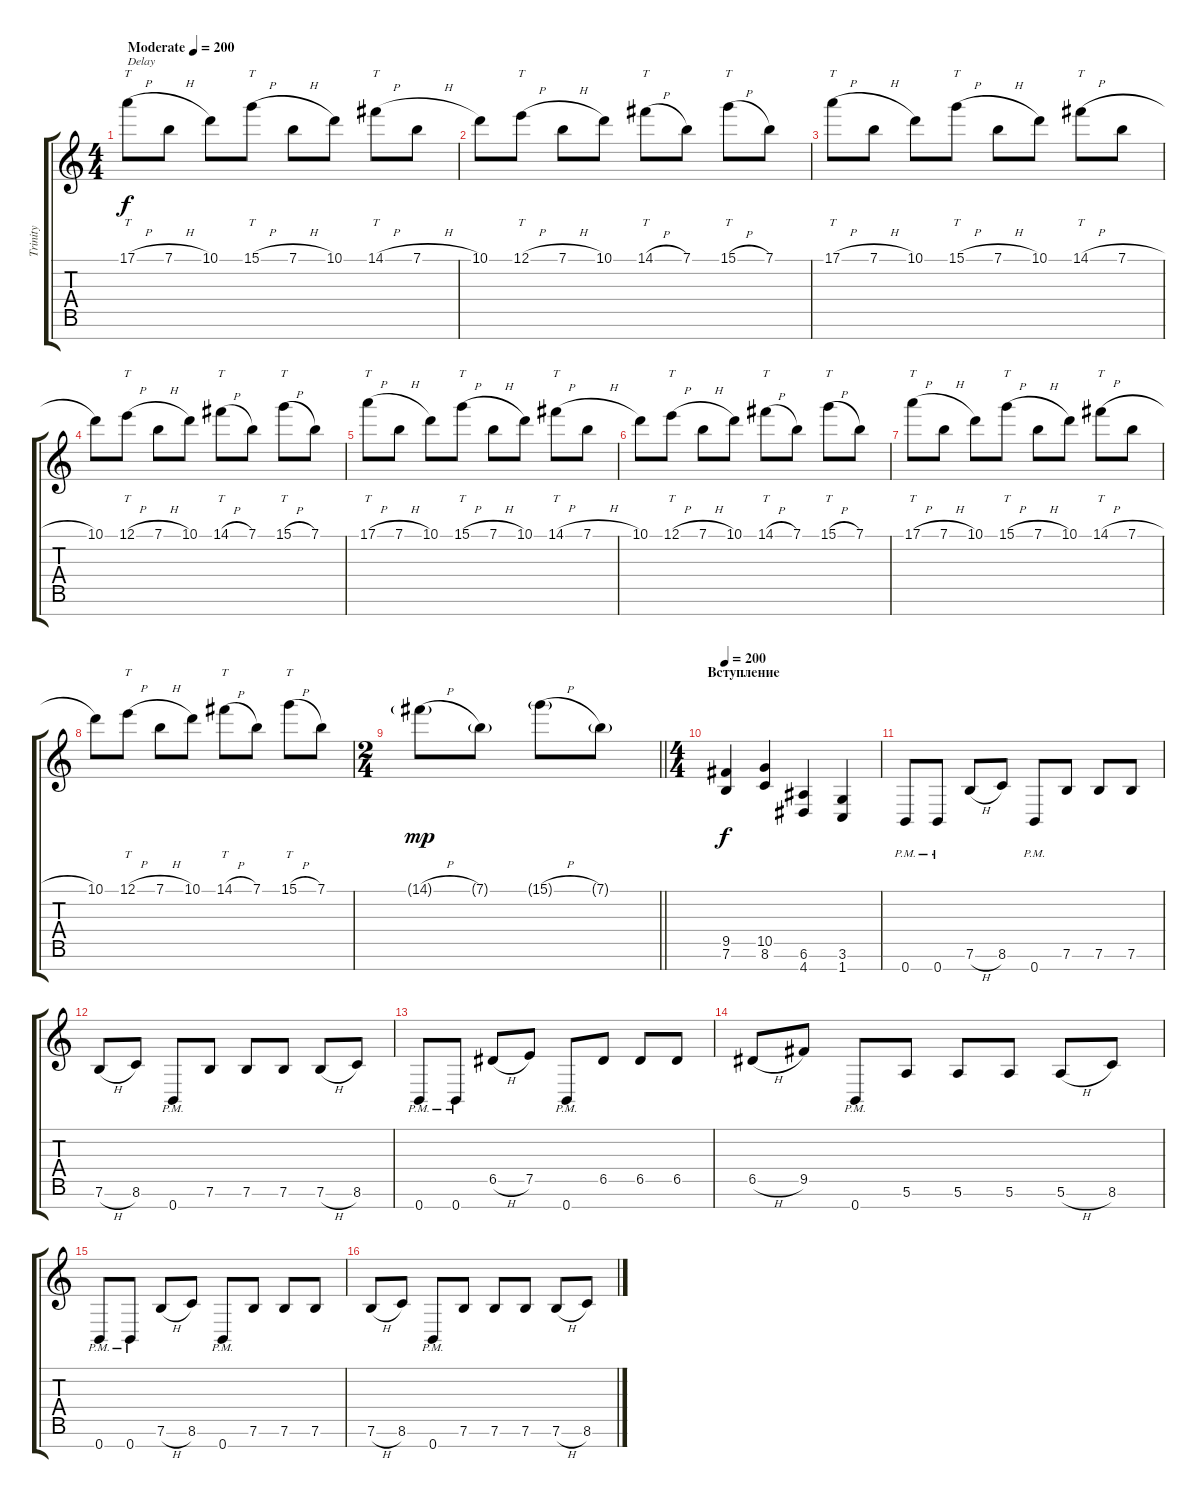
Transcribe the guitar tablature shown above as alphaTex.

\track ("Trinity" "Trinity") {instrument overdrivenguitar}
\staff {score tabs}
\tuning (E4 B3 Gb3 D3 A2 E2 B1) {hide}
\ts (4 4)
\tempo (200 "Moderate")
\tempo 150
\tempo (200 "Moderate")
\clef g2
\ks c
17.1{h}.8{tt txt "Delay" dy f instrument overdrivenguitar} 7.1{h}.8 10.1.8 15.1{h}.8{tt} 7.1{h}.8 10.1.8 14.1{h}.8{tt} 7.1{h}.8 |
10.1.8 12.1{h}.8{tt} 7.1{h}.8 10.1.8 14.1{h}.8{tt} 7.1.8 15.1{h}.8{tt} 7.1.8 |
17.1{h}.8{tt} 7.1{h}.8 10.1.8 15.1{h}.8{tt} 7.1{h}.8 10.1.8 14.1{h}.8{tt} 7.1{h}.8 |
10.1.8 12.1{h}.8{tt} 7.1{h}.8 10.1.8 14.1{h}.8{tt} 7.1.8 15.1{h}.8{tt} 7.1.8 |
17.1{h}.8{tt} 7.1{h}.8 10.1.8 15.1{h}.8{tt} 7.1{h}.8 10.1.8 14.1{h}.8{tt} 7.1{h}.8 |
10.1.8 12.1{h}.8{tt} 7.1{h}.8 10.1.8 14.1{h}.8{tt} 7.1.8 15.1{h}.8{tt} 7.1.8 |
17.1{h}.8{tt} 7.1{h}.8 10.1.8 15.1{h}.8{tt} 7.1{h}.8 10.1.8 14.1{h}.8{tt} 7.1{h}.8 |
10.1.8 12.1{h}.8{tt} 7.1{h}.8 10.1.8 14.1{h}.8{tt} 7.1.8 15.1{h}.8{tt} 7.1.8 |
\ts (2 4)
\barLineRight lightlight
14.1{h g}.8{dy mp} 7.1{g}.8 15.1{h g}.8 7.1{g}.8 |
\ts (4 4)
\section ("" "Вступление")
\tempo 200
(9.5 7.6).4{dy f} (10.5 8.6).4 (6.6 4.7).4 (3.6 1.7).4 |
0.7{pm}.8 0.7{pm}.8 7.6{h}.8 8.6.8 0.7{pm}.8 7.6.8 7.6.8 7.6.8 |
7.6{h}.8 8.6.8 0.7{pm}.8 7.6.8 7.6.8 7.6.8 7.6{h}.8 8.6.8 |
0.7{pm}.8 0.7{pm}.8 6.5{h}.8 7.5.8 0.7{pm}.8 6.5.8 6.5.8 6.5.8 |
6.5{h}.8 9.5.8 0.7{pm}.8 5.6.8 5.6.8 5.6.8 5.6{h}.8 8.6.8 |
0.7{pm}.8 0.7{pm}.8 7.6{h}.8 8.6.8 0.7{pm}.8 7.6.8 7.6.8 7.6.8 |
7.6{h}.8 8.6.8 0.7{pm}.8 7.6.8 7.6.8 7.6.8 7.6{h}.8 8.6.8
